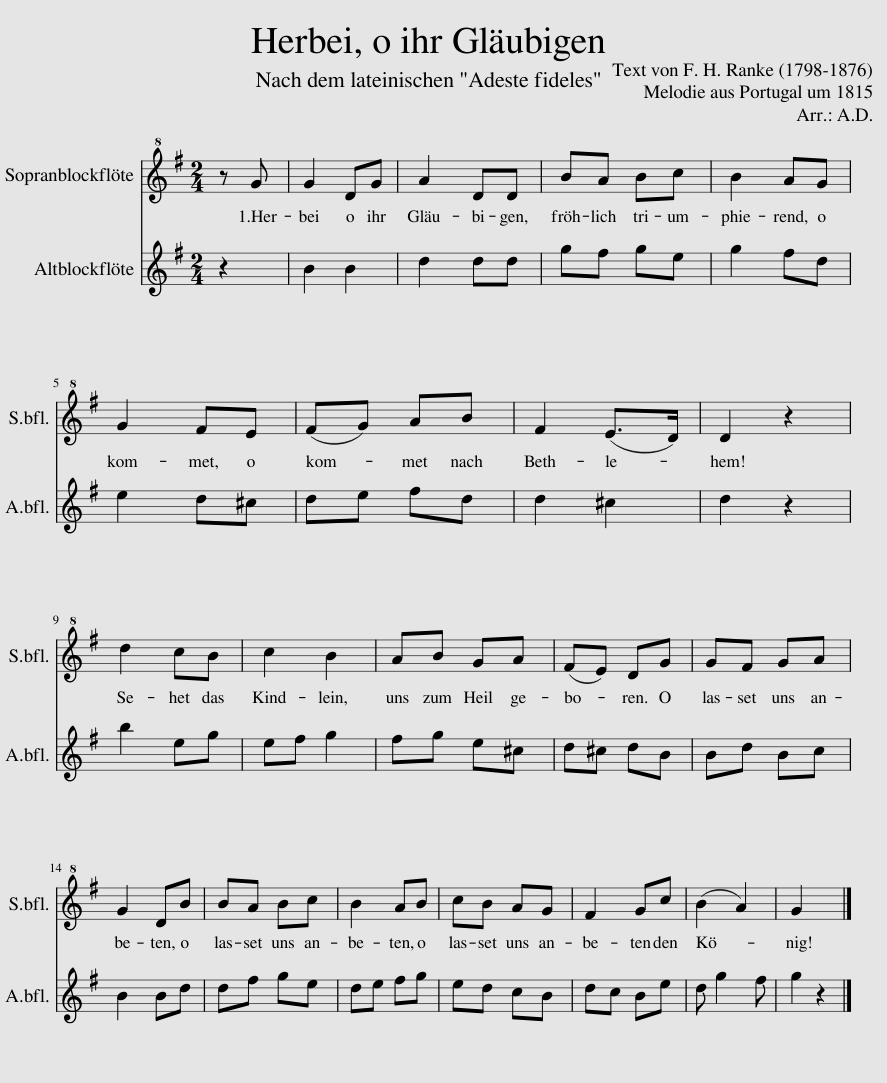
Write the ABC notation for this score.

X:1
%%score 1 2
L:1/8
M:2/4
I:linebreak $
K:G
V:1 treble+8
V:2 treble
V:1
 z G | G2 DG | A2 DD | BA Bc | B2 AG |$ %5
 G2 FE | (FG) AB | F2 (E>D) | D2 z2 |$ d2 cB | %10
 c2 B2 | AB GA | (FE) DG | GF GA |$ G2 DB | %15
 BA Bc | B2 AB | cB AG | F2 Gc | (B2 A2) | %20
 G2 x2 |] %21
V:2
 z2 | B2 B2 | d2 dd | gf ge | g2 fd |$ %5
 e2 d^c | de fd | d2 ^c2 | d2 z2 |$ b2 eg | %10
 ef g2 | fg e^c | d^c dB | Bd Bc |$ B2 Bd | %15
 df ge | de fg | ed cB | dc Be | d g2 f | %20
 g2 z2 |] %21
